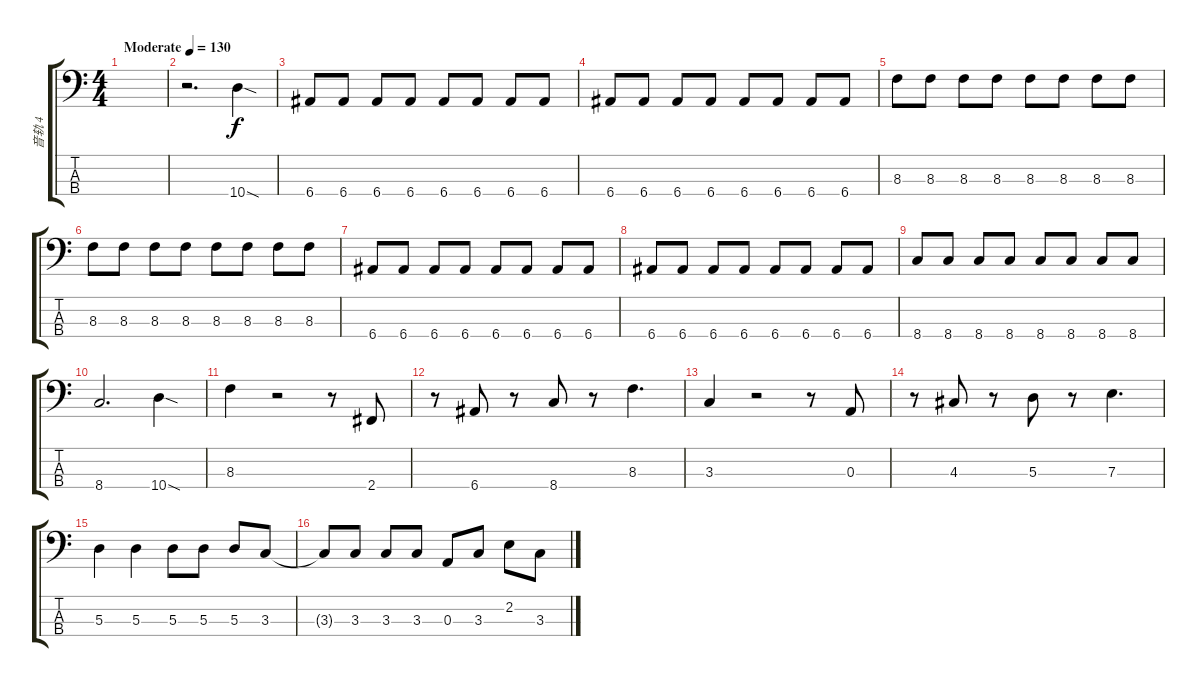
\track ("音轨 4" "音轨 4") {instrument electricbassfinger}
\staff {score tabs}
\tuning (G2 D2 A1 E1) {hide}
\ts (4 4)
\tempo (130 "Moderate")
\clef f4
\ks c
|
r.2{d} 10.4{sod}.4 |
6.4.8 6.4.8 6.4.8 6.4.8 6.4.8 6.4.8 6.4.8 6.4.8 |
6.4.8 6.4.8 6.4.8 6.4.8 6.4.8 6.4.8 6.4.8 6.4.8 |
8.3.8 8.3.8 8.3.8 8.3.8 8.3.8 8.3.8 8.3.8 8.3.8 |
8.3.8 8.3.8 8.3.8 8.3.8 8.3.8 8.3.8 8.3.8 8.3.8 |
6.4.8 6.4.8 6.4.8 6.4.8 6.4.8 6.4.8 6.4.8 6.4.8 |
6.4.8 6.4.8 6.4.8 6.4.8 6.4.8 6.4.8 6.4.8 6.4.8 |
8.4.8 8.4.8 8.4.8 8.4.8 8.4.8 8.4.8 8.4.8 8.4.8 |
8.4.2{d} 10.4{sod}.4 |
8.3.4 r.2 r.8 2.4.8 |
r.8 6.4.8 r.8 8.4.8 r.8 8.3.4{d} |
3.3.4 r.2 r.8 0.3.8 |
r.8 4.3.8 r.8 5.3.8 r.8 7.3.4{d} |
5.3.4 5.3.4 5.3.8 5.3.8 5.3.8 3.3.8 |
3.3{t}.8 3.3.8 3.3.8 3.3.8 0.3.8 3.3.8 2.2.8 3.3.8
